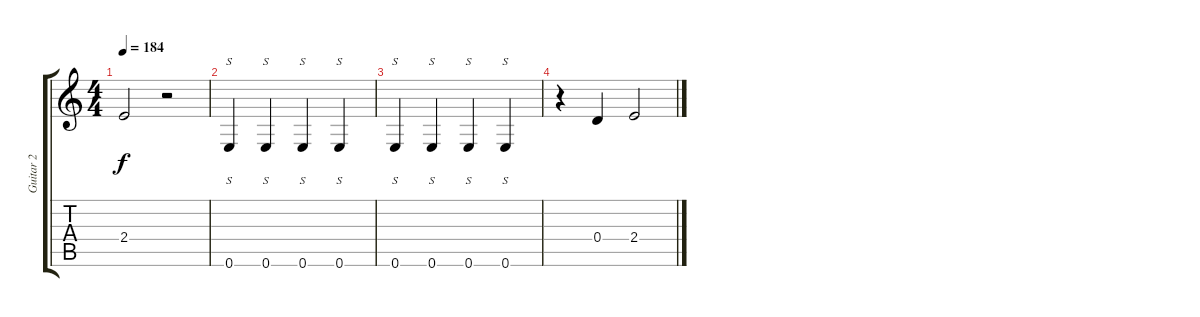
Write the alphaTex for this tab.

\track ("Guitar 2" "Guitar 2") {instrument electricguitarjazz}
\staff {score tabs}
\tuning (E4 B3 G3 D3 A2 E2) {hide}
\ts (4 4)
\tempo 184
\clef g2
\ks c
2.4{t}.2{dy f volume 0} r.2 |
0.6.4{s} 0.6.4{s} 0.6.4{s} 0.6.4{s} |
0.6.4{s} 0.6.4{s} 0.6.4{s} 0.6.4{s} |
r.4 0.4.4 2.4.2
